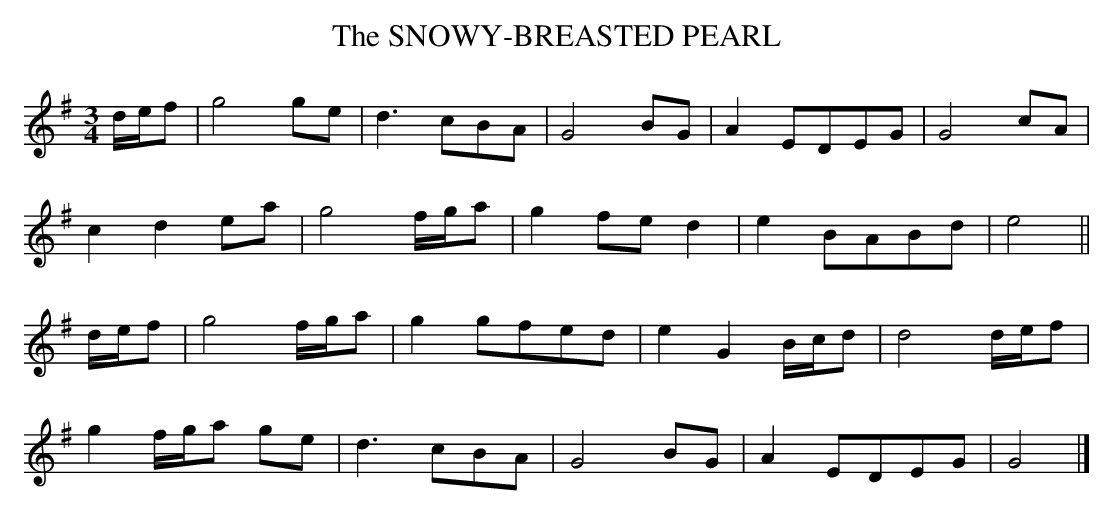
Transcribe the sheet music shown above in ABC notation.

X:1
T:SNOWY-BREASTED PEARL, The
Y:"moderate"
M:3/4
L:1/8
K:G
d/e/f|g4ge|d3cBA|G4BG|A2EDEG|G4cA|
c2d2ea|g4f/g/a|g2fe d2|e2BABd|e4||
d/e/f| g4f/g/a|g2gfed|e2G2B/c/d|d4d/e/f|
g2f/g/a ge|d3cBA|G4BG|A2EDEG|G4|]
